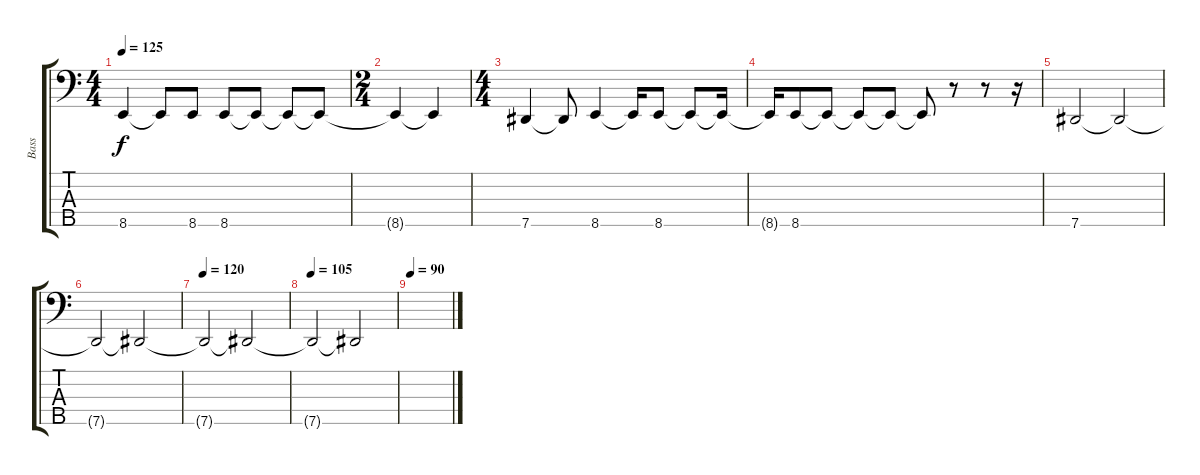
\track ("Bass" "Bass") {instrument electricbasspick}
\staff {score tabs}
\tuning (Gb2 Db2 Ab1 Eb1 Ab0) {hide}
\ts (4 4)
\tempo 125
\clef f4
\ks c
8.5.4{dy f} 8.5{t}.8 8.5.8 8.5.8 8.5{t}.8 8.5{t}.8 8.5{t}.8 |
\ts (2 4)
8.5{t}.4 8.5{t}.4 |
\ts (4 4)
7.5.4 7.5{t}.8 8.5.4 8.5{t}.16 8.5.8 8.5{t}.8 8.5{t}.16 |
8.5{t}.16 8.5.8 8.5{t}.8 8.5{t}.8 8.5{t}.8 8.5{t}.8 r.8 r.8 r.16 |
7.5.2 7.5{t}.2 |
7.5{t}.2 7.5{t}.2 |
\tempo 120
7.5{t}.2 7.5{t}.2 |
\tempo 105
7.5{t}.2 7.5{t}.2 |
\tempo 90
